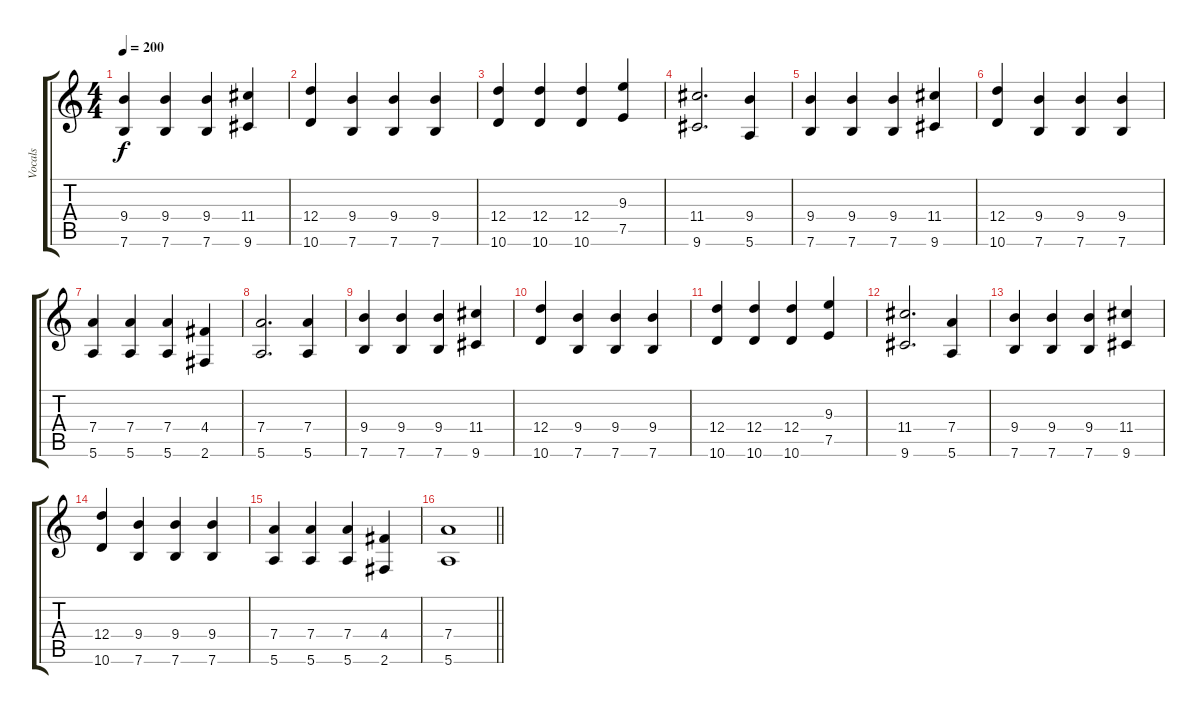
\track ("Vocals" "Vocals") {instrument electricguitarclean}
\staff {score tabs}
\tuning (E4 B3 G3 D3 A2 E2) {hide}
\ts (4 4)
\tempo 200
\clef g2
\ks c
(9.4 7.6).4{dy f} (9.4 7.6).4 (9.4 7.6).4 (11.4 9.6).4 |
(12.4 10.6).4 (9.4 7.6).4 (9.4 7.6).4 (9.4 7.6).4 |
(12.4 10.6).4 (12.4 10.6).4 (12.4 10.6).4 (9.3 7.5).4 |
(11.4 9.6).2{d} (9.4 5.6).4 |
(9.4 7.6).4 (9.4 7.6).4 (9.4 7.6).4 (11.4 9.6).4 |
(12.4 10.6).4 (9.4 7.6).4 (9.4 7.6).4 (9.4 7.6).4 |
(7.4 5.6).4 (7.4 5.6).4 (7.4 5.6).4 (4.4 2.6).4 |
(7.4 5.6).2{d} (7.4 5.6).4 |
(9.4 7.6).4 (9.4 7.6).4 (9.4 7.6).4 (11.4 9.6).4 |
(12.4 10.6).4 (9.4 7.6).4 (9.4 7.6).4 (9.4 7.6).4 |
(12.4 10.6).4 (12.4 10.6).4 (12.4 10.6).4 (9.3 7.5).4 |
(11.4 9.6).2{d} (7.4 5.6).4 |
(9.4 7.6).4 (9.4 7.6).4 (9.4 7.6).4 (11.4 9.6).4 |
(12.4 10.6).4 (9.4 7.6).4 (9.4 7.6).4 (9.4 7.6).4 |
(7.4 5.6).4 (7.4 5.6).4 (7.4 5.6).4 (4.4 2.6).4 |
\barLineRight lightlight
(7.4 5.6).1
